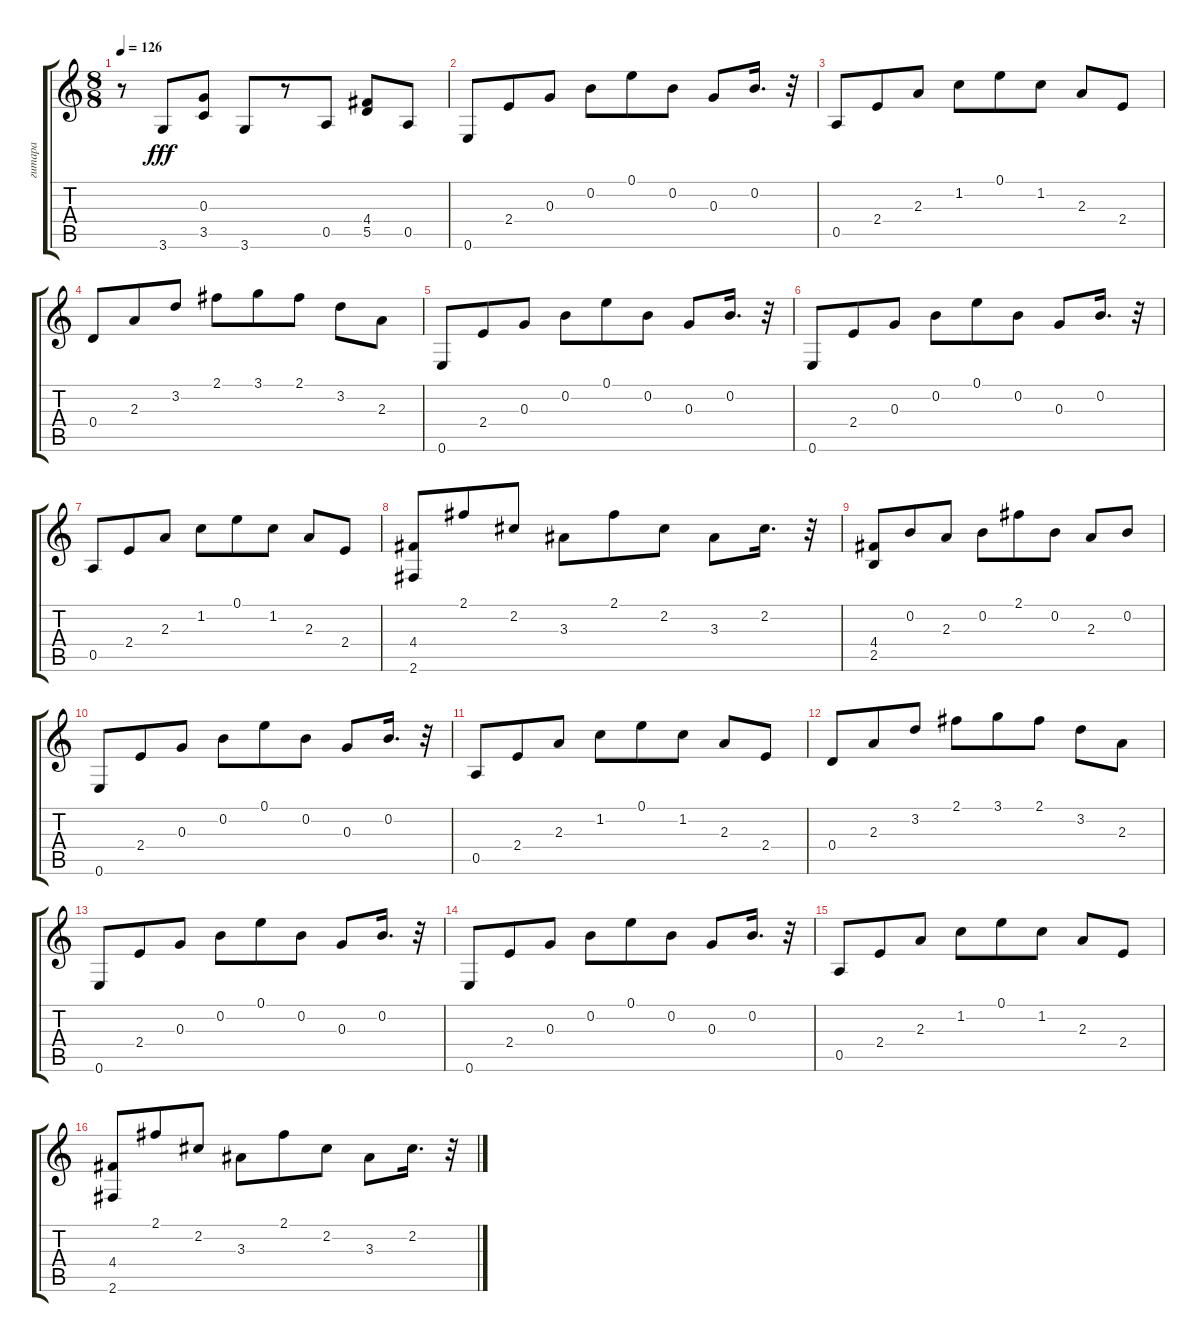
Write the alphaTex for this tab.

\track ("гитара" "гитара") {instrument acousticguitarsteel}
\staff {score tabs}
\tuning (E4 B3 G3 D3 A2 E2) {hide}
\ts (8 8)
\tempo 126
\clef g2
\ks c
r.8{dy fff} 3.6.8 (0.3 3.5).8 3.6.8 r.8 0.5.8 (4.4 5.5).8 0.5.8 |
0.6.8 2.4.8 0.3.8 0.2.8 0.1.8 0.2.8 0.3.8 0.2.16{d} r.32 |
0.5.8 2.4.8 2.3.8 1.2.8 0.1.8 1.2.8 2.3.8 2.4.8 |
0.4.8 2.3.8 3.2.8 2.1.8 3.1.8 2.1.8 3.2.8 2.3.8 |
0.6.8 2.4.8 0.3.8 0.2.8 0.1.8 0.2.8 0.3.8 0.2.16{d} r.32 |
0.6.8 2.4.8 0.3.8 0.2.8 0.1.8 0.2.8 0.3.8 0.2.16{d} r.32 |
0.5.8 2.4.8 2.3.8 1.2.8 0.1.8 1.2.8 2.3.8 2.4.8 |
(4.4 2.6).8 2.1.8 2.2.8 3.3.8 2.1.8 2.2.8 3.3.8 2.2.16{d} r.32 |
(4.4 2.5).8 0.2.8 2.3.8 0.2.8 2.1.8 0.2.8 2.3.8 0.2.8 |
0.6.8 2.4.8 0.3.8 0.2.8 0.1.8 0.2.8 0.3.8 0.2.16{d} r.32 |
0.5.8 2.4.8 2.3.8 1.2.8 0.1.8 1.2.8 2.3.8 2.4.8 |
0.4.8 2.3.8 3.2.8 2.1.8 3.1.8 2.1.8 3.2.8 2.3.8 |
0.6.8 2.4.8 0.3.8 0.2.8 0.1.8 0.2.8 0.3.8 0.2.16{d} r.32 |
0.6.8 2.4.8 0.3.8 0.2.8 0.1.8 0.2.8 0.3.8 0.2.16{d} r.32 |
0.5.8 2.4.8 2.3.8 1.2.8 0.1.8 1.2.8 2.3.8 2.4.8 |
(4.4 2.6).8 2.1.8 2.2.8 3.3.8 2.1.8 2.2.8 3.3.8 2.2.16{d} r.32
